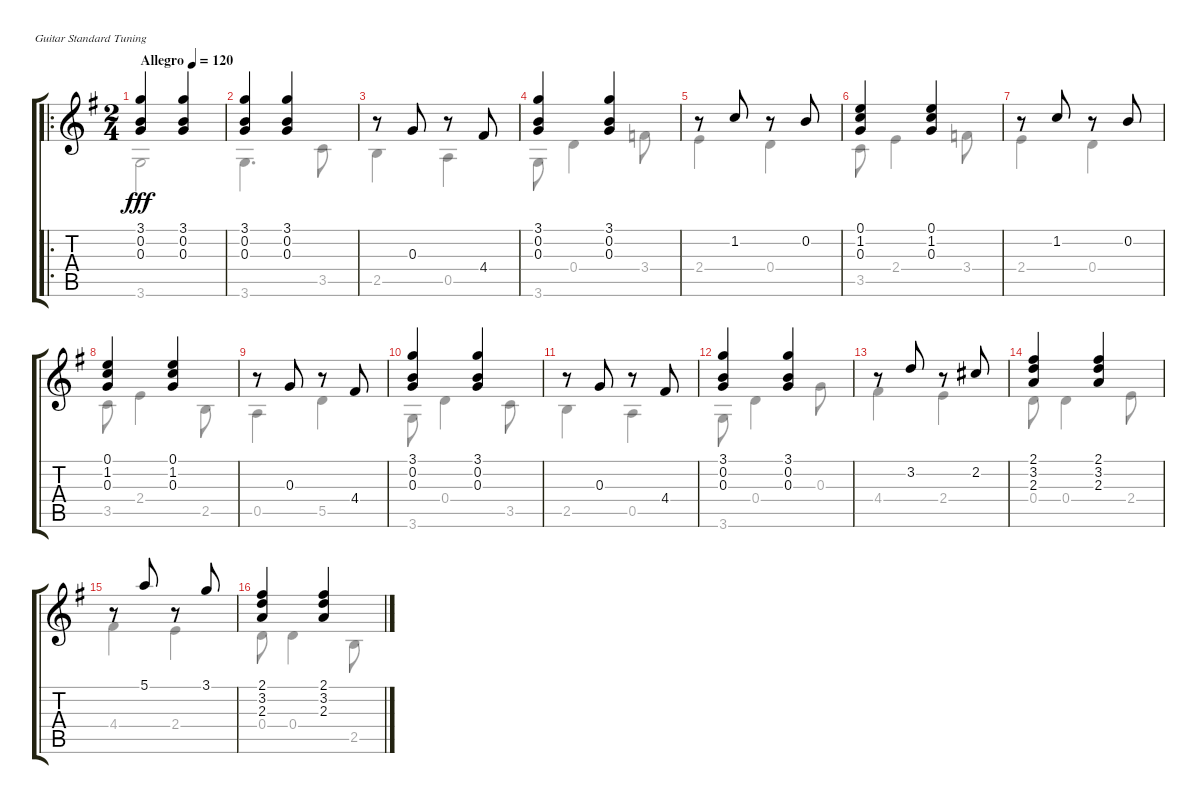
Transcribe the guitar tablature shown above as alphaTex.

\bracketExtendMode groupsimilarinstruments
\firstSystemTrackNameOrientation horizontal
\otherSystemsTrackNameOrientation horizontal
\track "" {instrument acousticguitarnylon}
\staff {score tabs}
\tuning (E4 B3 G3 D3 A2 E2)
\voice
\ro
\ts (2 4)
\tempo (120 "Allegro")
\clef g2
\ks g
(3.1 0.2 0.3).4{dy fff instrument acousticguitarnylon} (3.1 0.2 0.3).4 |
(3.1 0.2 0.3).4 (3.1 0.2 0.3).4 |
r.8 0.3.8 r.8 4.4.8 |
(3.1 0.2 0.3).4 (3.1 0.2 0.3).4 |
r.8 1.2.8 r.8 0.2.8 |
(0.1 1.2 0.3).4 (0.1 1.2 0.3).4 |
r.8 1.2.8 r.8 0.2.8 |
(0.1 1.2 0.3).4 (0.1 1.2 0.3).4 |
r.8 0.3.8 r.8 4.4.8 |
(3.1 0.2 0.3).4 (3.1 0.2 0.3).4 |
r.8 0.3.8 r.8 4.4.8 |
(3.1 0.2 0.3).4 (3.1 0.2 0.3).4 |
r.8 3.2.8 r.8 2.2.8 |
(2.1 3.2 2.3).4 (2.1 3.2 2.3).4 |
r.8 5.1.8 r.8 3.1.8 |
(2.1 3.2 2.3).4 (2.1 3.2 2.3).4
\voice
\clef g2
\ottava regular
\simile none
\ks g
3.6.2{dy fff} |
3.6.4{d} 3.5.8 |
2.5.4 0.5.4 |
3.6.8 0.4.4 3.4.8 |
2.4.4 0.4.4 |
3.5.8 2.4.4 3.4.8 |
2.4.4 0.4.4 |
3.5.8 2.4.4 2.5.8 |
0.5.4 5.5.4 |
3.6.8 0.4.4 3.5.8 |
2.5.4 0.5.4 |
3.6.8 0.4.4 0.3.8 |
4.4.4 2.4.4 |
0.4.8 0.4.4 2.4.8 |
4.4.4 2.4.4 |
0.4.8 0.4.4 2.5.8
